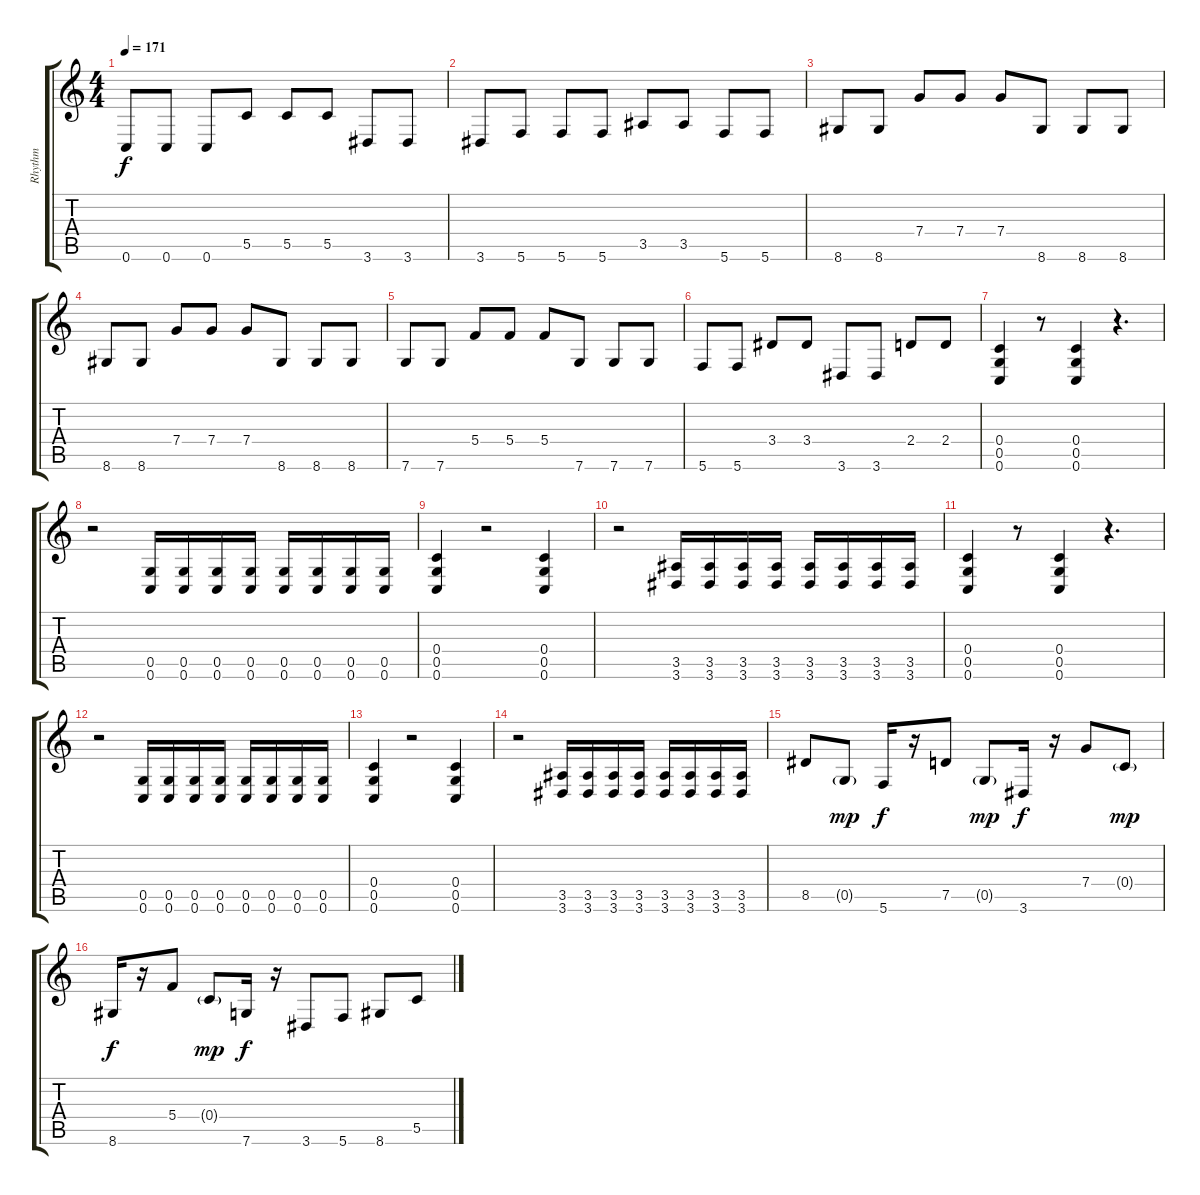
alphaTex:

\track ("Rhythm" "Rhythm") {instrument overdrivenguitar}
\staff {score tabs}
\tuning (D4 A3 F3 C3 G2 C2) {hide}
\ts (4 4)
\tempo 171
\clef g2
\ks c
0.6.8{dy f} 0.6.8 0.6.8 5.5.8 5.5.8 5.5.8 3.6.8 3.6.8 |
3.6.8 5.6.8 5.6.8 5.6.8 3.5.8 3.5.8 5.6.8 5.6.8 |
8.6.8 8.6.8 7.4.8 7.4.8 7.4.8 8.6.8 8.6.8 8.6.8 |
8.6.8 8.6.8 7.4.8 7.4.8 7.4.8 8.6.8 8.6.8 8.6.8 |
7.6.8 7.6.8 5.4.8 5.4.8 5.4.8 7.6.8 7.6.8 7.6.8 |
5.6.8 5.6.8 3.4.8 3.4.8 3.6.8 3.6.8 2.4.8 2.4.8 |
(0.4 0.5 0.6).4 r.8 (0.4 0.5 0.6).4 r.4{d} |
r.2 (0.5 0.6).16 (0.5 0.6).16 (0.5 0.6).16 (0.5 0.6).16 (0.5 0.6).16 (0.5 0.6).16 (0.5 0.6).16 (0.5 0.6).16 |
(0.4 0.5 0.6).4 r.2 (0.4 0.5 0.6).4 |
r.2 (3.5 3.6).16 (3.5 3.6).16 (3.5 3.6).16 (3.5 3.6).16 (3.5 3.6).16 (3.5 3.6).16 (3.5 3.6).16 (3.5 3.6).16 |
(0.4 0.5 0.6).4 r.8 (0.4 0.5 0.6).4 r.4{d} |
r.2 (0.5 0.6).16 (0.5 0.6).16 (0.5 0.6).16 (0.5 0.6).16 (0.5 0.6).16 (0.5 0.6).16 (0.5 0.6).16 (0.5 0.6).16 |
(0.4 0.5 0.6).4 r.2 (0.4 0.5 0.6).4 |
r.2 (3.5 3.6).16 (3.5 3.6).16 (3.5 3.6).16 (3.5 3.6).16 (3.5 3.6).16 (3.5 3.6).16 (3.5 3.6).16 (3.5 3.6).16 |
8.5.8 0.5{g}.8{dy mp} 5.6.16{dy f} r.16 7.5.8 0.5{g}.8{dy mp} 3.6.16{dy f} r.16 7.4.8 0.4{g}.8{dy mp} |
8.6.16{dy f} r.16 5.4.8 0.4{g}.8{dy mp} 7.6.16{dy f} r.16 3.6.8 5.6.8 8.6.8 5.5.8
